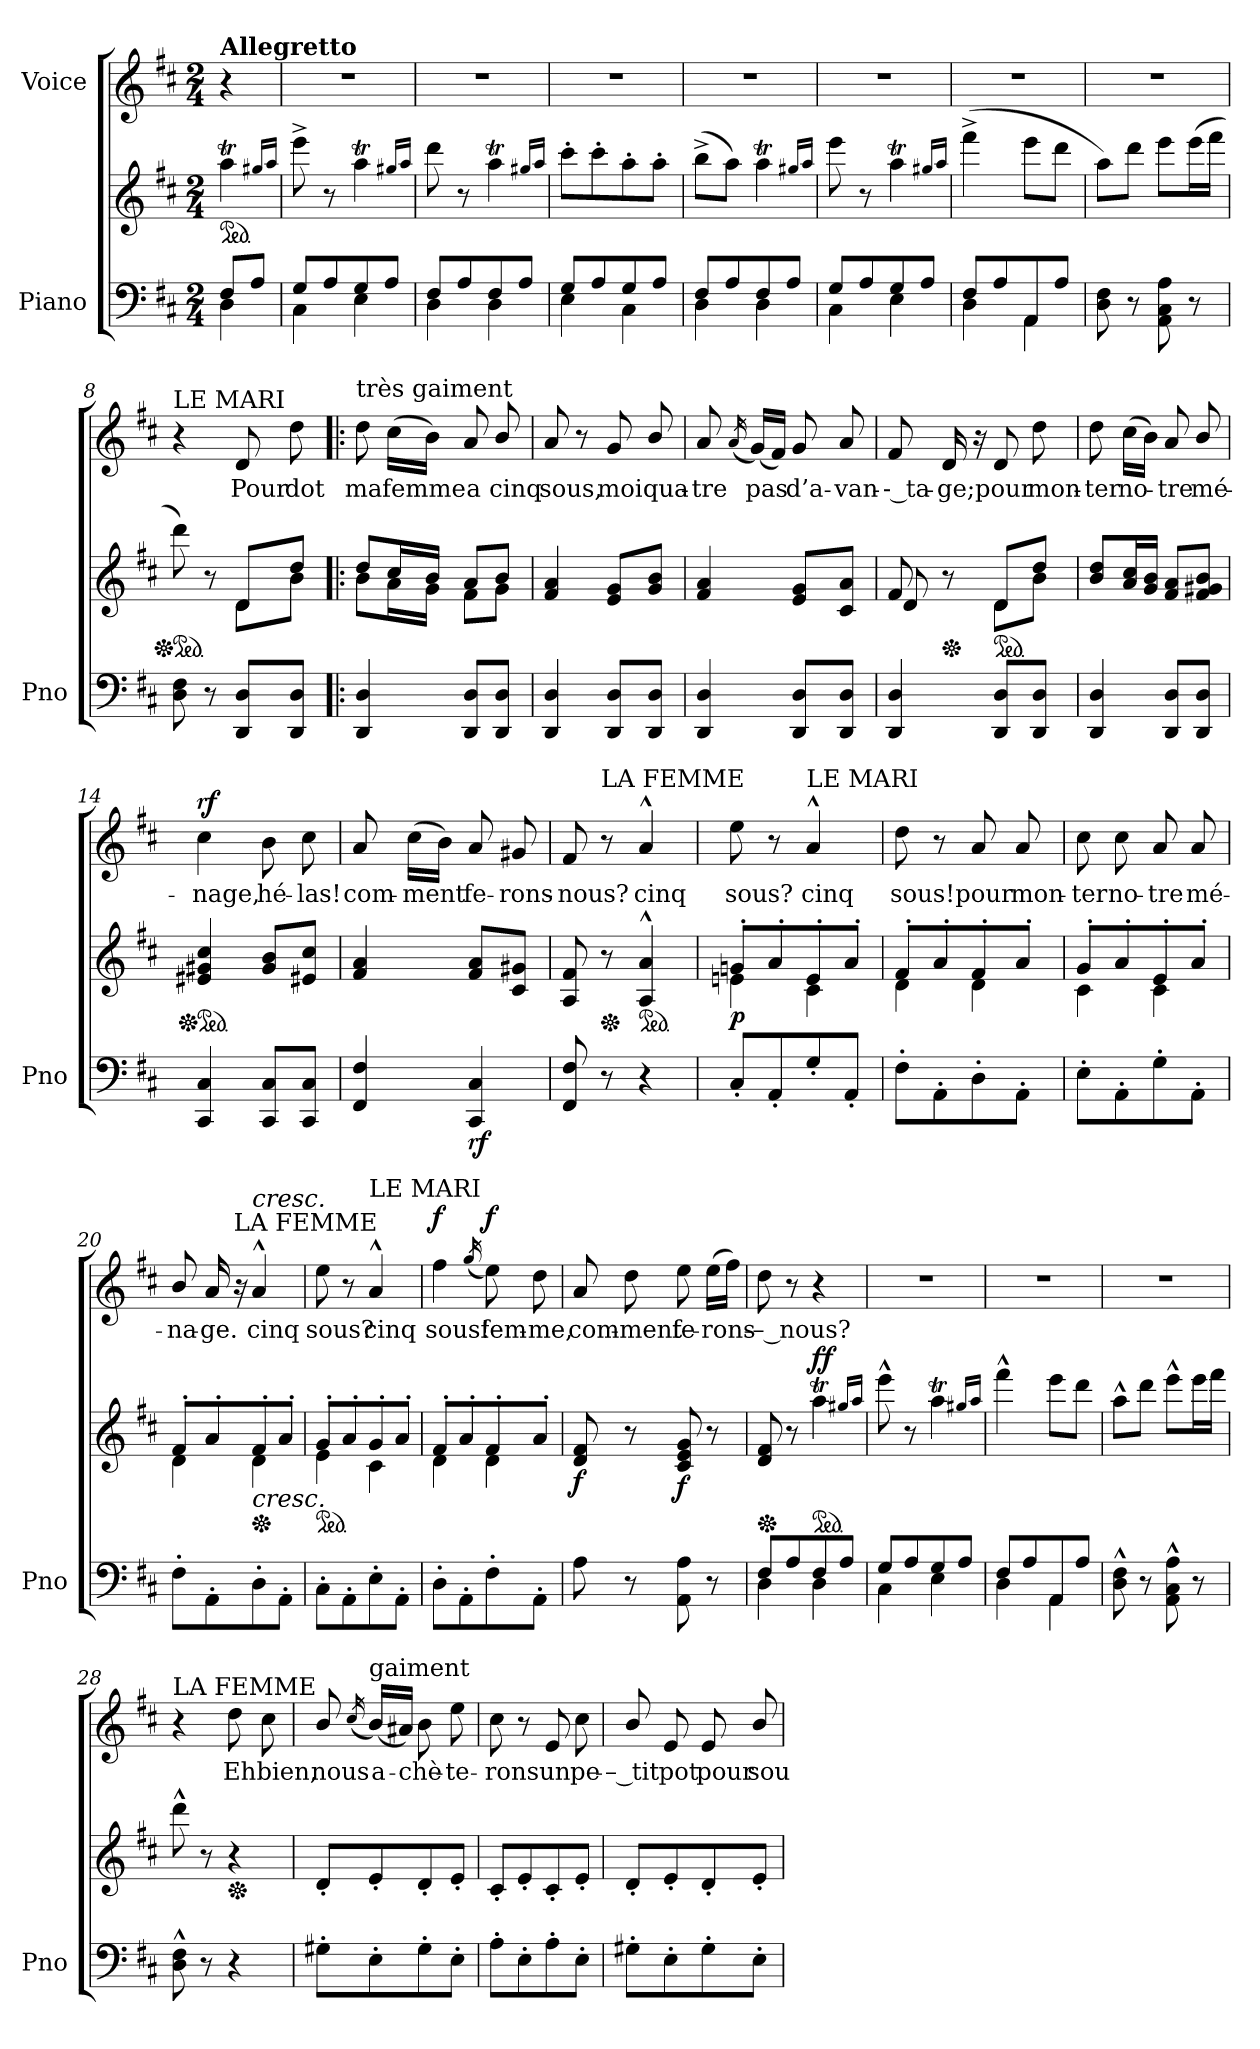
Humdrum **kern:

**kern	**kern	**dynam	**kern	**text	**dynam
*part2	*part2	*part2	*part1	*part1	*part1
*staff3	*staff2	*staff2/3	*staff1	*staff1	*staff1
*I"Piano	*	*	*I"Voice	*	*
*I'Pno	*	*	*	*	*
*clefF4	*clefG2	*	*clefG2	*	*
*k[f#c#]	*k[f#c#]	*	*k[f#c#]	*	*
*M2/4	*M2/4	*	*M2/4	*	*
=	=	=	=	=	=
*^	*	*	*	*	*
*	*	*ped	*	*	*	*
!	!	!	!	!LO:TX:a:B:t=Allegretto	!	!
8F#/L	4D\	4aaT\	.	4r	.	.
8A/J	.	.	.	.	.	.
.	.	16qgg#j/LL	.	.	.	.
.	.	16qaa/JJ	.	.	.	.
=1	=1	=1	=1	=1	=1	=1
8G/L	4C#\	8eee^\	.	2r	.	.
8A/	.	8r	.	.	.	.
8G/	4E\	4aaT\	.	.	.	.
8A/J	.	.	.	.	.	.
.	.	16qgg#X/LL	.	.	.	.
.	.	16qaa/JJ	.	.	.	.
=2	=2	=2	=2	=2	=2	=2
8F#/L	4D\	8ddd\	.	2r	.	.
8A/	.	8r	.	.	.	.
8F#/	4D\	4aaT\	.	.	.	.
8A/J	.	.	.	.	.	.
.	.	16qgg#X/LL	.	.	.	.
.	.	16qaa/JJ	.	.	.	.
=3	=3	=3	=3	=3	=3	=3
8G/L	4E\	8ccc#'\L	.	2r	.	.
8A/	.	8ccc#'\	.	.	.	.
8G/	4C#\	8aa'\	.	.	.	.
8A/J	.	8aa'\J	.	.	.	.
=4	=4	=4	=4	=4	=4	=4
8F#/L	4D\	(8bb^\L	.	2r	.	.
8A/	.	8aa\J)	.	.	.	.
8F#/	4D\	4aaT\	.	.	.	.
8A/J	.	.	.	.	.	.
.	.	16qgg#X/LL	.	.	.	.
.	.	16qaa/JJ	.	.	.	.
=5	=5	=5	=5	=5	=5	=5
8G/L	4C#\	8eee\	.	2r	.	.
8A/	.	8r	.	.	.	.
8G/	4E\	4aaT\	.	.	.	.
8A/J	.	.	.	.	.	.
.	.	16qgg#X/LL	.	.	.	.
.	.	16qaa/JJ	.	.	.	.
=6	=6	=6	=6	=6	=6	=6
8F#/L	4D\	(4fff#^\	.	2r	.	.
8A/	.	.	.	.	.	.
8AA/	4AA\	8eee\L	.	.	.	.
8A/J	.	8ddd\J	.	.	.	.
*v	*v	*	*	*	*	*
=7	=7	=7	=7	=7	=7
8D\ 8F#\	8aa\L)	.	2r	.	.
8r	8ddd\J	.	.	.	.
8AA\ 8C#\ 8A\	8eee\L	.	.	.	.
8r	(16eee\L	.	.	.	.
.	16fff#\JJ	.	.	.	.
=8	=8	=8	=8	=8	=8
*	*Xped	*	*	*	*
*	*ped	*	*	*	*
*	*^	*	*	*	*
!	!	!	!	!LO:TX:a:t=LE MARI	!	!
8D\ 8F#\	8ddd\)	4ryy	.	4r	.	.
8r	8r	.	.	.	.	.
8DD/ 8D/L	8d/L	8d\L	.	8d/	Pour	.
8DD/ 8D/J	8dd/J	8b\J	.	8dd\	dot	.
=9!|:	=9!|:	=9!|:	=9!|:	=9!|:	=9!|:	=9!|:
!	!	!	!	!LO:TX:a:t=très gaiment	!	!
!	!	!	!LO:DY:b=2	!	!	!
!	!	!	!LO:DY:n=1:b	!	!	!
4DD/ 4D/	8dd/L	8b\L	rf rf	8dd\	ma	.
.	16cc#/L	16a\L	.	(16cc#\LL	femme	.
.	16b/JJ	16g\JJ	.	16b\JJ)	.	.
8DD/ 8D/L	8a/L	8f#\L	.	8a/	a	.
8DD/ 8D/J	8b/J	8g\J	.	8b/	cinq	.
=10	=10	=10	=10	=10	=10	=10
!	!	!	!LO:DY:b=2	!	!	!
!	!	!	!LO:DY:n=1:b	!	!	!
*	*v	*v	*	*	*	*
4DD/ 4D/	4f#/ 4a/	rf rf	8a/	sous,	.
.	.	.	8r	.	.
8DD/ 8D/L	8e/ 8g/L	.	8g/	moi	.
8DD/ 8D/J	8g/ 8b/J	.	8b/	qua-	.
=11	=11	=11	=11	=11	=11
!	!	!LO:DY:b=2	!	!	!
!	!	!LO:DY:n=1:b	!	!	!
4DD/ 4D/	4f#/ 4a/	rf rf	8a/	-tre	.
.	.	.	(16qa/	.	.
.	.	.	(16g/LL)	pas	.
.	.	.	16f#/JJ)	.	.
8DD/ 8D/L	8e/ 8g/L	.	8g/	d’a-	.
8DD/ 8D/J	8c#/ 8a/J	.	8a/	-van-	.
=12	=12	=12	=12	=12	=12
*	*^	*	*	*	*
!	!	!	!LO:DY:b=2	!	!	!
!	!	!	!LO:DY:n=1:b	!	!	!
4DD/ 4D/	8f#/	8d/	rf rf	8f#/	-- ta-	.
*	*Xped	*	*	*	*	*
.	8r	8ryy	.	16d/	-ge;	.
.	.	.	.	16r	.	.
*	*ped	*	*	*	*	*
8DD/ 8D/L	8d/L	8d\L	.	8d/	pour	.
8DD/ 8D/J	8dd/J	8b\J	.	8dd\	mon-	.
=13	=13	=13	=13	=13	=13	=13
!	!	!	!LO:DY:b=2	!	!	!
!	!	!	!LO:DY:n=1:b	!	!	!
*	*v	*v	*	*	*	*
4DD/ 4D/	8b/ 8dd/L	rf rf	8dd\	-ter	.
.	16a/ 16cc#/L	.	(16cc#\LL	no-	.
.	16g/ 16b/JJ	.	16b\JJ)	.	.
8DD/ 8D/L	8f#/ 8a/L	.	8a/	-tre	.
8DD/ 8D/J	8f#/ 8g#X/ 8b/J	.	8b/	mé-	.
=14	=14	=14	=14	=14	=14
*	*Xped	*	*	*	*
*	*ped	*	*	*	*
!	!	!LO:DY:b=2	!	!	!
!	!	!LO:DY:n=1:a	!	!	!LO:DY:a
4CC#/ 4C#/	4e#X/ 4g#X/ 4cc#/	rf rf	4cc#\	-nage,	rf
8CC#/ 8C#/L	8g#/ 8b/L	.	8b\	hé-	.
8CC#/ 8C#/J	8e#X/ 8cc#/J	.	8cc#\	-las!	.
=15	=15	=15	=15	=15	=15
!	!	!LO:DY:b=2	!	!	!
!	!	!LO:DY:n=1:b	!	!	!
4FF#/ 4F#/	4f#/ 4a/	rf rf	8a/	com-	.
.	.	.	(16cc#\LL	-ment	.
.	.	.	16b\JJ)	.	.
!	!	!LO:DY:n=2:b=2	!	!	!
4CC#/ 4C#/	8f#/ 8a/L	rf	8a/	fe-	.
.	8c#/ 8g#X/J	.	8g#X/	-rons-	.
=16	=16	=16	=16	=16	=16
8FF#/ 8F#/	8A/ 8f#/	.	8f#/	-nous?	.
*	*Xped	*	*	*	*
!	!	!	!LO:TX:a:t=LA FEMME	!	!
8r	8r	.	8r	.	.
*	*ped	*	*	*	*
4r	4A/^^ 4a/^^	.	4a^^/	cinq	.
=17	=17	=17	=17	=17	=17
*	*^	*	*	*	*
!	!	!	!LO:DY:b	!	!	!
8C#'/L	8gn'/L	4en\	p	8ee\	sous?	.
8AA'/	8a'/	.	.	8r	.	.
!	!	!	!	!LO:TX:a:t=LE MARI	!	!
8G'/	8e'/	4c#\	.	4a^^/	cinq	.
8AA'/J	8a'/J	.	.	.	.	.
=18	=18	=18	=18	=18	=18	=18
8F#'\L	8f#'/L	4d\	.	8dd\	sous!	.
8AA'\	8a'/	.	.	8r	.	.
8D'\	8f#'/	4d\	.	8a/	pour	.
8AA'\J	8a'/J	.	.	8a/	mon-	.
=19	=19	=19	=19	=19	=19	=19
8E'\L	8g'/L	4c#\	.	8cc#\	-ter	.
8AA'\	8a'/	.	.	8cc#\	no-	.
8G'\	8e'/	4c#\	.	8a/	-tre	.
8AA'\J	8a'/J	.	.	8a/	mé-	.
=20	=20	=20	=20	=20	=20	=20
8F#'\L	8f#'/L	4d\	.	8b/	-na-	.
8AA'\	8a'/	.	.	16a/	-ge.	.
!	!	!	!	!LO:TX:a:t=LA FEMME	!	!
.	.	.	.	16r	.	.
*	*Xped	*	*	*	*	*
!	!	!	!	!LO:TX:a:i:t=cresc.	!	!
!	!LO:TX:b:i:t=cresc.	!	!	!	!	!
8D'\	8f#'/	4d\	.	4a^^/	cinq	.
8AA'\J	8a'/J	.	.	.	.	.
=21	=21	=21	=21	=21	=21	=21
*	*ped	*	*	*	*	*
8C#'\L	8g'/L	4e\	.	8ee\	sous?	.
8AA'\	8a'/	.	.	8r	.	.
!	!	!	!	!LO:TX:a:t=LE MARI	!	!
8E'\	8g'/	4c#\	.	4a^^/	cinq	.
8AA'\J	8a'/J	.	.	.	.	.
=22	=22	=22	=22	=22	=22	=22
!	!	!	!	!	!	!LO:DY:a
8D'\L	8f#'/L	4d\	.	4ff#\	sous!	f
8AA'\	8a'/	.	.	.	.	.
.	.	.	.	(16qgg/	.	.
!	!	!	!	!	!	!LO:DY:a
8F#'\	8f#'/	4d\	.	8ee\)	fem-	f
8AA'\J	8a'/J	.	.	8dd\	-me,	.
*	*v	*v	*	*	*	*
=23	=23	=23	=23	=23	=23
!	!	!LO:DY:b	!	!	!
8A\	8d/ 8f#/	f	8a/	com-	.
8r	8r	.	8dd\	-ment	.
!	!	!LO:DY:b	!	!	!
8AA\ 8A\	8c#/ 8e/ 8g/	f	8ee\	fe-	.
8r	8r	.	(16ee\LL	-rons-	.
.	.	.	16ff#\JJ)	.	.
=24	=24	=24	=24	=24	=24
*^	*	*	*	*	*
*	*	*Xped	*	*	*	*
8F#/L	4D\	8d/ 8f#/	.	8dd\	-– nous?	.
8A/	.	8r	.	8r	.	.
*	*	*ped	*	*	*	*
!	!	!	!LO:DY:a	!	!	!
8F#/	4D\	4aaT\	ff	4r	.	.
8A/J	.	.	.	.	.	.
.	.	16qgg#X/LL	.	.	.	.
.	.	16qaa/JJ	.	.	.	.
=25	=25	=25	=25	=25	=25	=25
8G/L	4C#\	8eee^^\	.	2r	.	.
8A/	.	8r	.	.	.	.
8G/	4E\	4aaT\	.	.	.	.
8A/J	.	.	.	.	.	.
.	.	16qgg#X/LL	.	.	.	.
.	.	16qaa/JJ	.	.	.	.
=26	=26	=26	=26	=26	=26	=26
8F#/L	4D\	4fff#^^\	.	2r	.	.
8A/	.	.	.	.	.	.
8AA/	4AA\	8eee\L	.	.	.	.
8A/J	.	8ddd\J	.	.	.	.
*v	*v	*	*	*	*	*
=27	=27	=27	=27	=27	=27
8D\^^ 8F#\^^	8aa^^\L	.	2r	.	.
8r	8ddd\J	.	.	.	.
8AA\^^ 8C#\^^ 8A\^^	8eee^^\L	.	.	.	.
8r	16eee\L	.	.	.	.
.	16fff#\JJ	.	.	.	.
=28	=28	=28	=28	=28	=28
!	!	!	!LO:TX:a:t=LA FEMME	!	!
8D\^^ 8F#\^^	8ddd^^\	.	4r	.	.
8r	8r	.	.	.	.
*	*Xped	*	*	*	*
4r	4r	.	8dd\	Eh	.
.	.	.	8cc#\	bien,	.
=29	=29	=29	=29	=29	=29
8G#X'\L	8d'/L	.	8b/	nous	.
.	.	.	(16qcc#/	.	.
!	!	!	!LO:TX:a:t=gaiment	!	!
8E'\	8e'/	.	(16b/LL)	a-	.
.	.	.	16a#X/JJ)	.	.
8G#'\	8d'/	.	8b\	-chè-	.
8E'\J	8e'/J	.	8ee\	-te-	.
=30	=30	=30	=30	=30	=30
8A'\L	8c#'/L	.	8cc#\	-rons	.
8E'\	8e'/	.	8r	.	.
8A'\	8c#'/	.	8e/	un	.
8E'\J	8e'/J	.	8cc#\	pe-	.
=31	=31	=31	=31	=31	=31
8G#X'\L	8d'/L	.	8b/	-– tit	.
8E'\	8e'/	.	8e/	pot	.
8G#'\	8d'/	.	8e/	pour	.
8E'\J	8e'/J	.	8b/	sou-	.
=	=	=	=	=	=
*-	*-	*-	*-	*-	*-
